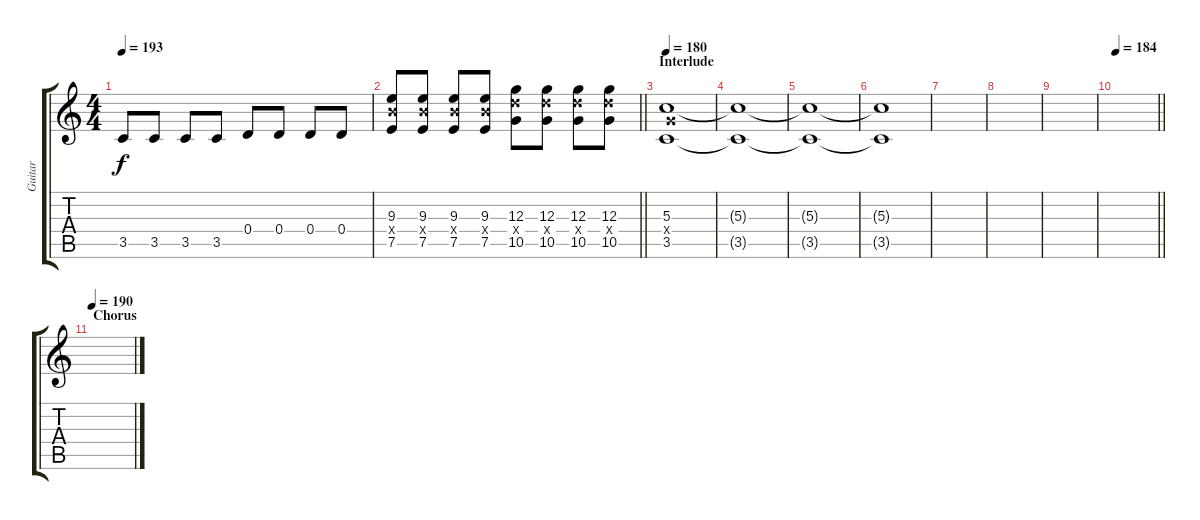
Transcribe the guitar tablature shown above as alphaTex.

\track ("Guitar" "Guitar") {instrument distortionguitar}
\staff {score tabs}
\tuning (E4 B3 G3 D3 A2 E2) {hide}
\ts (4 4)
\tempo 193
\clef g2
\ks c
3.5.8{dy f} 3.5.8 3.5.8 3.5.8 0.4.8 0.4.8 0.4.8 0.4.8 |
\barLineRight lightlight
(9.3 9.4{x} 7.5).8{volume 12} (9.3 9.4{x} 7.5).8 (9.3 9.4{x} 7.5).8 (9.3 9.4{x} 7.5).8 (12.3 12.4{x} 10.5).8 (12.3 12.4{x} 10.5).8 (12.3 12.4{x} 10.5).8 (12.3 12.4{x} 10.5).8 |
\section ("" "Interlude")
\tempo 180
(5.3 5.4{x} 3.5).1{volume 0} |
(5.3{t} 3.5{t}).1 |
(5.3{t} 3.5{t}).1 |
(5.3{t} 3.5{t}).1 |
|
|
|
\tempo 184
\barLineRight lightlight
|
\section ("" "Chorus")
\tempo 190
